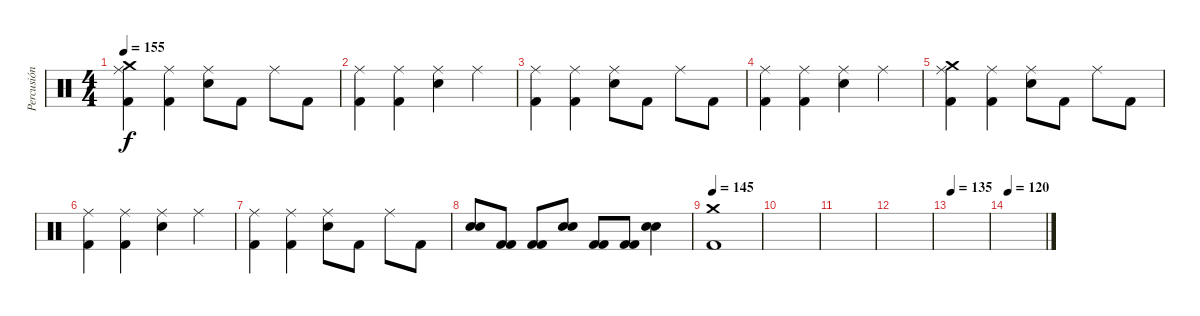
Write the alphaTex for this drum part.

\track ("Percusión" "Percusión") {instrument percussion}
\staff {score}
\articulation defaults
\ts (4 4)
\tempo 155
\clef neutral
\ks c
("Crash medium (hit)" "Ride (middle)" "Kick (hit) 2").4{dy f} ("Ride (middle)" "Kick (hit) 2").4 ("Ride (middle)" "Snare (hit) 2").8 "Kick (hit) 2".8 "Ride (middle)".8 "Kick (hit) 2".8 |
("Ride (middle)" "Kick (hit) 2").4 ("Ride (middle)" "Kick (hit) 2").4 ("Ride (middle)" "Snare (hit) 2").4 "Ride (middle)".4 |
("Ride (middle)" "Kick (hit) 2").4 ("Ride (middle)" "Kick (hit) 2").4 ("Ride (middle)" "Snare (hit) 2").8 "Kick (hit) 2".8 "Ride (middle)".8 "Kick (hit) 2".8 |
("Ride (middle)" "Kick (hit) 2").4 ("Ride (middle)" "Kick (hit) 2").4 ("Ride (middle)" "Snare (hit) 2").4 "Ride (middle)".4 |
("Crash medium (hit)" "Ride (middle)" "Kick (hit) 2").4 ("Ride (middle)" "Kick (hit) 2").4 ("Ride (middle)" "Snare (hit) 2").8 "Kick (hit) 2".8 "Ride (middle)".8 "Kick (hit) 2".8 |
("Ride (middle)" "Kick (hit) 2").4 ("Ride (middle)" "Kick (hit) 2").4 ("Ride (middle)" "Snare (hit) 2").4 "Ride (middle)".4 |
("Ride (middle)" "Kick (hit) 2").4 ("Ride (middle)" "Kick (hit) 2").4 ("Ride (middle)" "Snare (hit) 2").8 "Kick (hit) 2".8 "Ride (middle)".8 "Kick (hit) 2".8 |
("Snare (hit) 2" "Snare (hit) 2").8 ("Kick (hit) 2" "Kick (hit) 2").8 ("Kick (hit) 2" "Kick (hit) 2").8 ("Snare (hit) 2" "Snare (hit) 2").8 ("Kick (hit) 2" "Kick (hit) 2").8 ("Kick (hit) 2" "Kick (hit) 2").8 ("Snare (hit) 2" "Snare (hit) 2").4 |
\tempo 145
("Crash medium (hit)" "Kick (hit) 2").1 |
|
|
|
\tempo 135
|
\tempo 120
